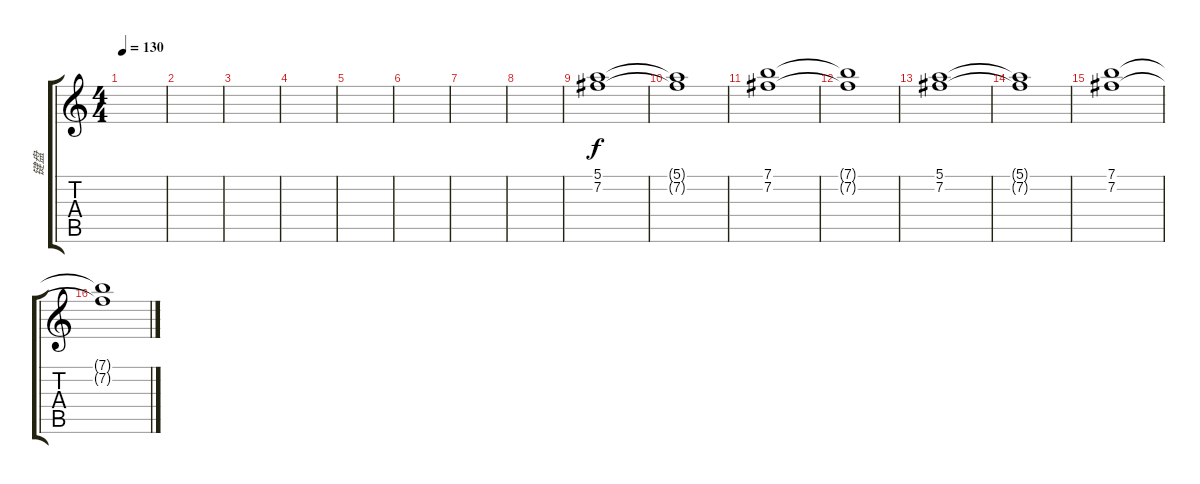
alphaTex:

\track ("键盘" "键盘") {instrument overdrivenguitar}
\staff {score tabs}
\tuning (E4 B3 G3 D3 A2 E2) {hide}
\ts (4 4)
\tempo 130
\clef g2
\ks c
|
|
|
|
|
|
|
|
(5.1 7.2).1 |
(5.1{t} 7.2{t}).1 |
(7.1 7.2).1 |
(7.1{t} 7.2{t}).1 |
(5.1 7.2).1 |
(5.1{t} 7.2{t}).1 |
(7.1 7.2).1 |
(7.1{t} 7.2{t}).1
